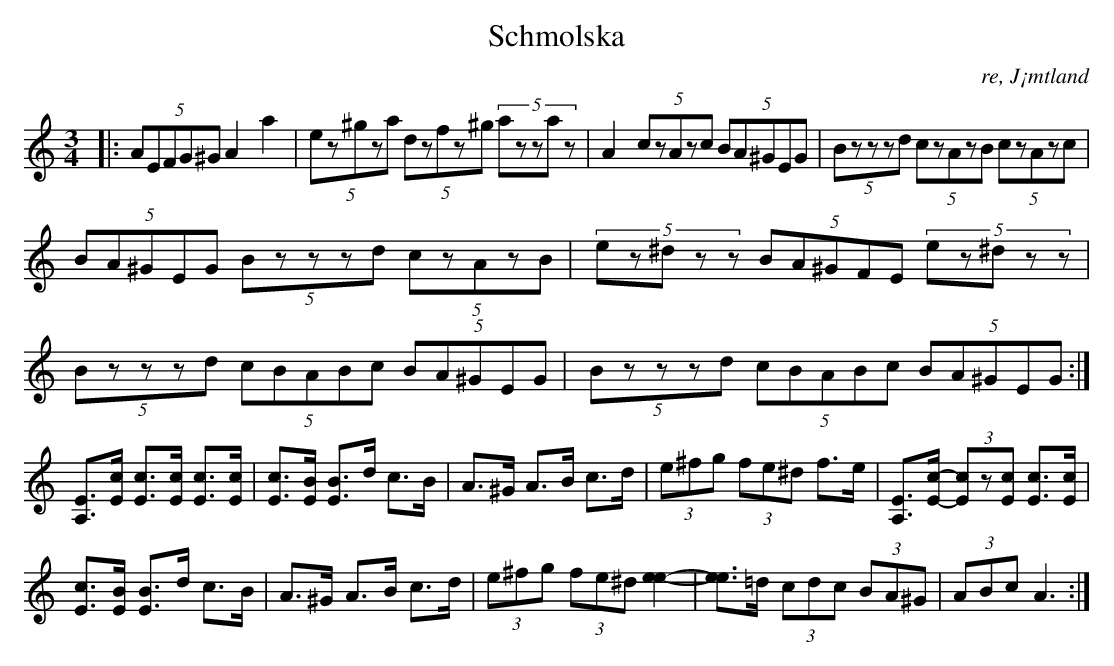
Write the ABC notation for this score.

X:1
T:Schmolska
O: re, J¡mtland
M:3/4
L:1/8
K:Am
|: (5:2AEFG^G A2 a2 | (5:2ez^gza (5:2dzfz^g (5:2azzaz | A2 (5:2czAzc (5:2BA^GEG | (5:2Bzzzd (5:2czAzB (5:2czAzc |
(5:2BA^GEG (5:2Bzzzd (5:2czAzB | (5:2ez^dzz (5:2BA^GFE (5:2ez^dzz | (5:2Bzzzd (5:2cBABc (5:2BA^GEG | (5:2Bzzzd (5:2cBABc (5:2BA^GEG  :|
[EA,]>[cE] [cE]>[cE] [cE]>[cE] | [cE]>[BE] [BE]>d c>B | A>^G A>B c>d | (3e^fg (3fe^d f>e | [EA,]>[c-E-] (3[cE]z[cE] [cE]>[cE] |
[cE]>[BE] [BE]>d c>B | A>^G A>B c>d | (3e^fg (3fe^d [e2-e2-] | [ee]>=d (3cdc (3BA^G | (3ABc A3 :|]
